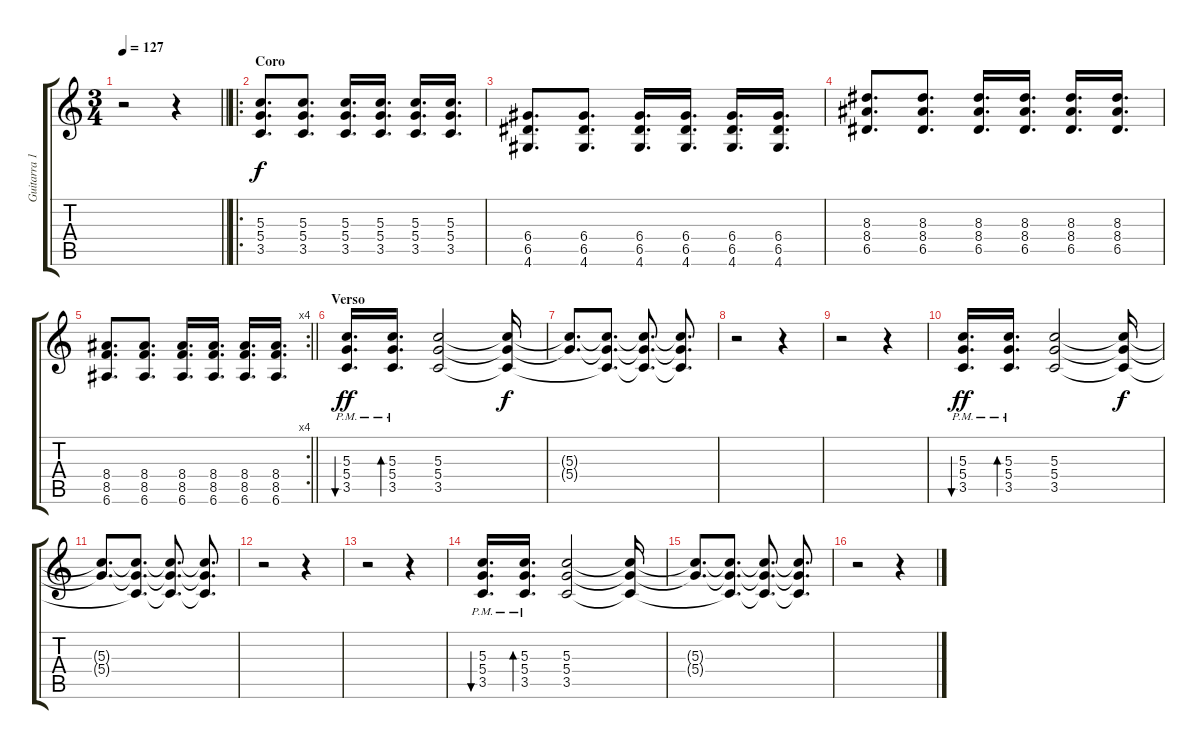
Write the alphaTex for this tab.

\track ("Guitarra 1" "Guitarra 1") {instrument distortionguitar}
\staff {score tabs}
\tuning (E4 B3 G3 D3 A2 E2) {hide}
\ts (3 4)
\tempo 127
\clef g2
\barLineRight lightlight
\ks c
r.2{dy f} r.4 |
\ro
\section ("" "Coro")
(5.3 5.4 3.5).8{d} (5.3 5.4 3.5).8{d} (5.3 5.4 3.5).16{d} (5.3 5.4 3.5).16{d} (5.3 5.4 3.5).16{d} (5.3 5.4 3.5).16{d} |
(6.4 6.5 4.6).8{d} (6.4 6.5 4.6).8{d} (6.4 6.5 4.6).16{d} (6.4 6.5 4.6).16{d} (6.4 6.5 4.6).16{d} (6.4 6.5 4.6).16{d} |
(8.3 8.4 6.5).8{d} (8.3 8.4 6.5).8{d} (8.3 8.4 6.5).16{d} (8.3 8.4 6.5).16{d} (8.3 8.4 6.5).16{d} (8.3 8.4 6.5).16{d} |
\rc 4
\barLineRight lightlight
(8.4 8.5 6.6).8{d} (8.4 8.5 6.6).8{d} (8.4 8.5 6.6).16{d} (8.4 8.5 6.6).16{d} (8.4 8.5 6.6).16{d} (8.4 8.5 6.6).16{d} |
\section ("" "Verso")
(5.3{pm} 5.4{pm} 3.5{pm}).16{d bu 120 dy ff} (5.3{pm} 5.4{pm} 3.5{pm}).16{d bd 120} (5.3 5.4 3.5).2 (5.3{t} 5.4{t} 3.5{t}).16{dy f} |
(5.3{t} 5.4{t}).8{d} (5.3{t} 5.4{t} 3.5{t}).8{d} (5.3{t} 5.4{t} 3.5{t}).8{d} (5.3{t} 5.4{t} 3.5{t}).8{d} |
r.2 r.4 |
r.2 r.4 |
(5.3{pm} 5.4{pm} 3.5{pm}).16{d bu 120 dy ff} (5.3{pm} 5.4{pm} 3.5{pm}).16{d bd 120} (5.3 5.4 3.5).2 (5.3{t} 5.4{t} 3.5{t}).16{dy f} |
(5.3{t} 5.4{t}).8{d} (5.3{t} 5.4{t} 3.5{t}).8{d} (5.3{t} 5.4{t} 3.5{t}).8{d} (5.3{t} 5.4{t} 3.5{t}).8{d} |
r.2 r.4 |
r.2 r.4 |
(5.3{pm} 5.4{pm} 3.5{pm}).16{d bu 120} (5.3{pm} 5.4{pm} 3.5{pm}).16{d bd 120} (5.3 5.4 3.5).2 (5.3{t} 5.4{t} 3.5{t}).16 |
(5.3{t} 5.4{t}).8{d} (5.3{t} 5.4{t} 3.5{t}).8{d} (5.3{t} 5.4{t} 3.5{t}).8{d} (5.3{t} 5.4{t} 3.5{t}).8{d} |
r.2 r.4
